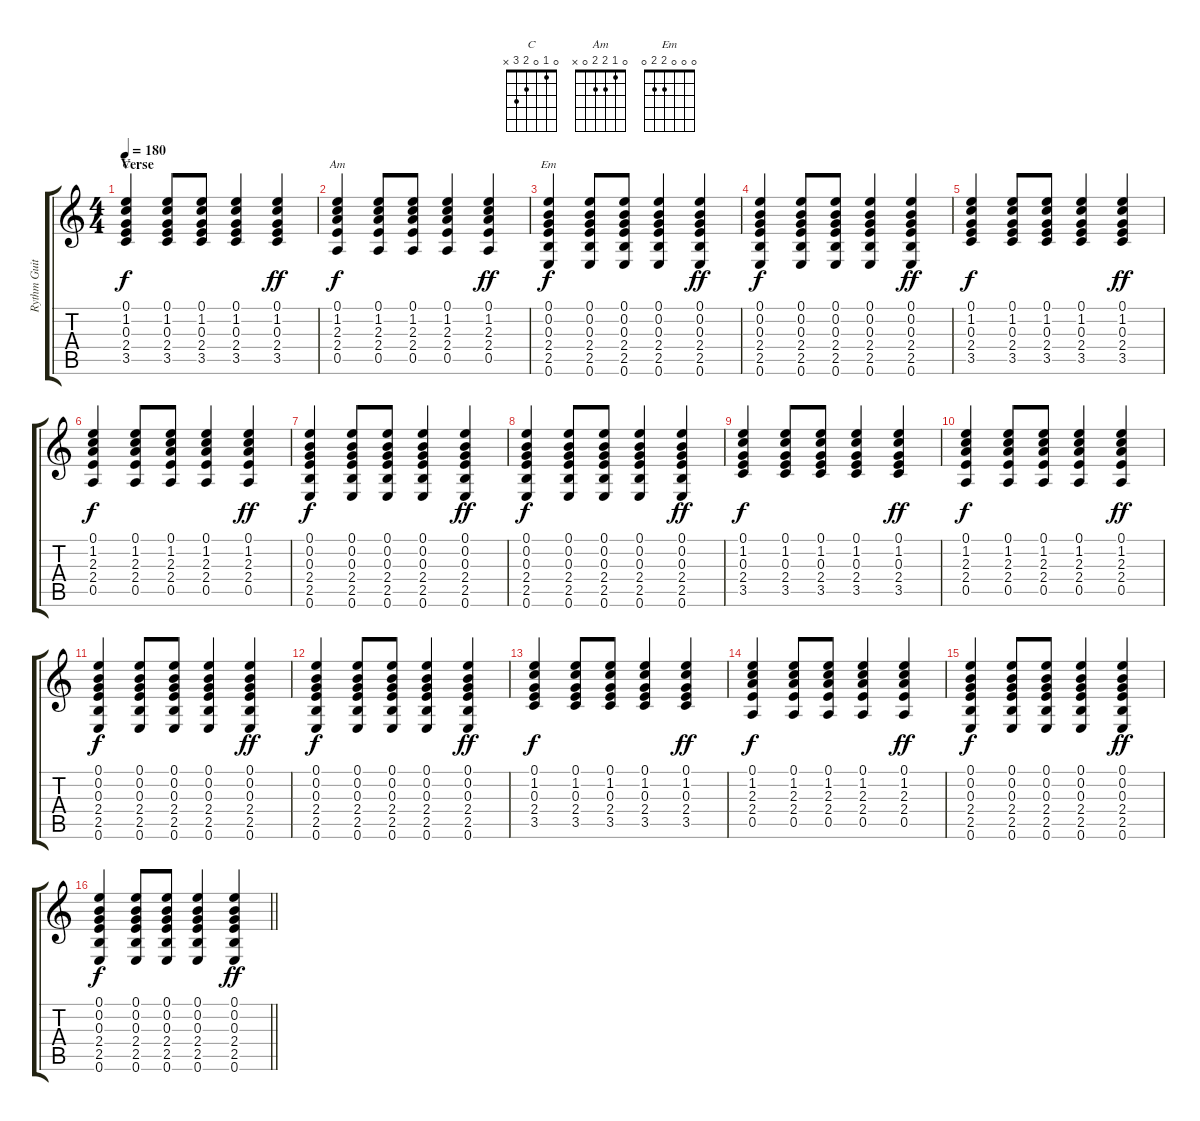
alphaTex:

\track ("Rythm Guitar" "Rythm Guit") {instrument acousticguitarsteel}
\staff {score tabs}
\tuning (E4 B3 G3 D3 A2 E2) {hide}
\chord ("C" 0 1 0 2 3 x)
\chord ("Am" 0 1 2 2 0 x)
\chord ("Em" 0 0 0 2 2 0)
\ts (4 4)
\section ("" "Verse")
\tempo 180
\clef g2
\ks c
(0.1 1.2 0.3 2.4 3.5).4{ch "C" dy f} (0.1 1.2 0.3 2.4 3.5).8 (0.1 1.2 0.3 2.4 3.5).8 (0.1 1.2 0.3 2.4 3.5).4 (0.1 1.2 0.3 2.4 3.5).4{dy ff} |
(0.1 1.2 2.3 2.4 0.5).4{ch "Am" dy f} (0.1 1.2 2.3 2.4 0.5).8 (0.1 1.2 2.3 2.4 0.5).8 (0.1 1.2 2.3 2.4 0.5).4 (0.1 1.2 2.3 2.4 0.5).4{dy ff} |
(0.1 0.2 0.3 2.4 2.5 0.6).4{ch "Em" dy f} (0.1 0.2 0.3 2.4 2.5 0.6).8 (0.1 0.2 0.3 2.4 2.5 0.6).8 (0.1 0.2 0.3 2.4 2.5 0.6).4 (0.1 0.2 0.3 2.4 2.5 0.6).4{dy ff} |
(0.1 0.2 0.3 2.4 2.5 0.6).4{dy f} (0.1 0.2 0.3 2.4 2.5 0.6).8 (0.1 0.2 0.3 2.4 2.5 0.6).8 (0.1 0.2 0.3 2.4 2.5 0.6).4 (0.1 0.2 0.3 2.4 2.5 0.6).4{dy ff} |
(0.1 1.2 0.3 2.4 3.5).4{dy f} (0.1 1.2 0.3 2.4 3.5).8 (0.1 1.2 0.3 2.4 3.5).8 (0.1 1.2 0.3 2.4 3.5).4 (0.1 1.2 0.3 2.4 3.5).4{dy ff} |
(0.1 1.2 2.3 2.4 0.5).4{dy f} (0.1 1.2 2.3 2.4 0.5).8 (0.1 1.2 2.3 2.4 0.5).8 (0.1 1.2 2.3 2.4 0.5).4 (0.1 1.2 2.3 2.4 0.5).4{dy ff} |
(0.1 0.2 0.3 2.4 2.5 0.6).4{dy f} (0.1 0.2 0.3 2.4 2.5 0.6).8 (0.1 0.2 0.3 2.4 2.5 0.6).8 (0.1 0.2 0.3 2.4 2.5 0.6).4 (0.1 0.2 0.3 2.4 2.5 0.6).4{dy ff} |
(0.1 0.2 0.3 2.4 2.5 0.6).4{dy f} (0.1 0.2 0.3 2.4 2.5 0.6).8 (0.1 0.2 0.3 2.4 2.5 0.6).8 (0.1 0.2 0.3 2.4 2.5 0.6).4 (0.1 0.2 0.3 2.4 2.5 0.6).4{dy ff} |
(0.1 1.2 0.3 2.4 3.5).4{dy f} (0.1 1.2 0.3 2.4 3.5).8 (0.1 1.2 0.3 2.4 3.5).8 (0.1 1.2 0.3 2.4 3.5).4 (0.1 1.2 0.3 2.4 3.5).4{dy ff} |
(0.1 1.2 2.3 2.4 0.5).4{dy f} (0.1 1.2 2.3 2.4 0.5).8 (0.1 1.2 2.3 2.4 0.5).8 (0.1 1.2 2.3 2.4 0.5).4 (0.1 1.2 2.3 2.4 0.5).4{dy ff} |
(0.1 0.2 0.3 2.4 2.5 0.6).4{dy f} (0.1 0.2 0.3 2.4 2.5 0.6).8 (0.1 0.2 0.3 2.4 2.5 0.6).8 (0.1 0.2 0.3 2.4 2.5 0.6).4 (0.1 0.2 0.3 2.4 2.5 0.6).4{dy ff} |
(0.1 0.2 0.3 2.4 2.5 0.6).4{dy f} (0.1 0.2 0.3 2.4 2.5 0.6).8 (0.1 0.2 0.3 2.4 2.5 0.6).8 (0.1 0.2 0.3 2.4 2.5 0.6).4 (0.1 0.2 0.3 2.4 2.5 0.6).4{dy ff} |
(0.1 1.2 0.3 2.4 3.5).4{dy f} (0.1 1.2 0.3 2.4 3.5).8 (0.1 1.2 0.3 2.4 3.5).8 (0.1 1.2 0.3 2.4 3.5).4 (0.1 1.2 0.3 2.4 3.5).4{dy ff} |
(0.1 1.2 2.3 2.4 0.5).4{dy f} (0.1 1.2 2.3 2.4 0.5).8 (0.1 1.2 2.3 2.4 0.5).8 (0.1 1.2 2.3 2.4 0.5).4 (0.1 1.2 2.3 2.4 0.5).4{dy ff} |
(0.1 0.2 0.3 2.4 2.5 0.6).4{dy f} (0.1 0.2 0.3 2.4 2.5 0.6).8 (0.1 0.2 0.3 2.4 2.5 0.6).8 (0.1 0.2 0.3 2.4 2.5 0.6).4 (0.1 0.2 0.3 2.4 2.5 0.6).4{dy ff} |
\barLineRight lightlight
(0.1 0.2 0.3 2.4 2.5 0.6).4{dy f} (0.1 0.2 0.3 2.4 2.5 0.6).8 (0.1 0.2 0.3 2.4 2.5 0.6).8 (0.1 0.2 0.3 2.4 2.5 0.6).4 (0.1 0.2 0.3 2.4 2.5 0.6).4{dy ff}
